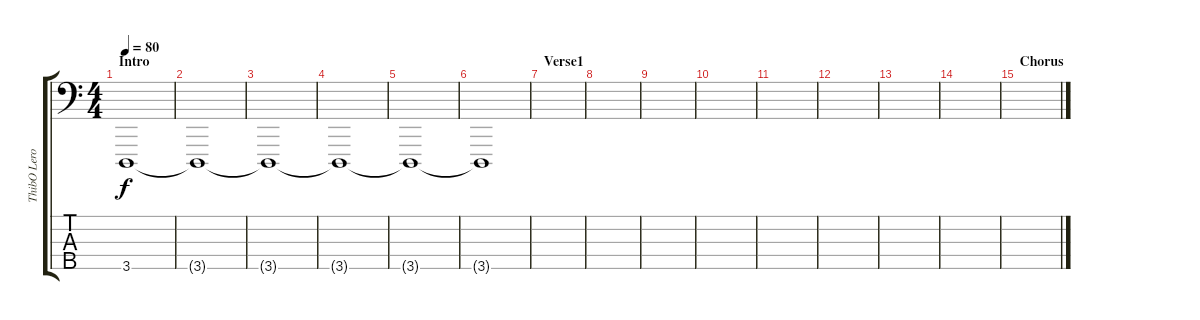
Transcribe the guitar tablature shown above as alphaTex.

\track ("ThibO LeroY" "ThibO Lero") {instrument stringensemble2}
\staff {score tabs}
\tuning (G2 D2 A1 E1 B0) {hide}
\ts (4 4)
\section ("" "Intro")
\tempo 80
\clef f4
\ks c
3.5.1{dy f instrument stringensemble2} |
3.5{t}.1 |
3.5{t}.1 |
3.5{t}.1 |
3.5{t}.1 |
3.5{t}.1 |
\section ("" "Verse1")
|
|
|
|
|
|
|
|
\section ("" "Chorus")
